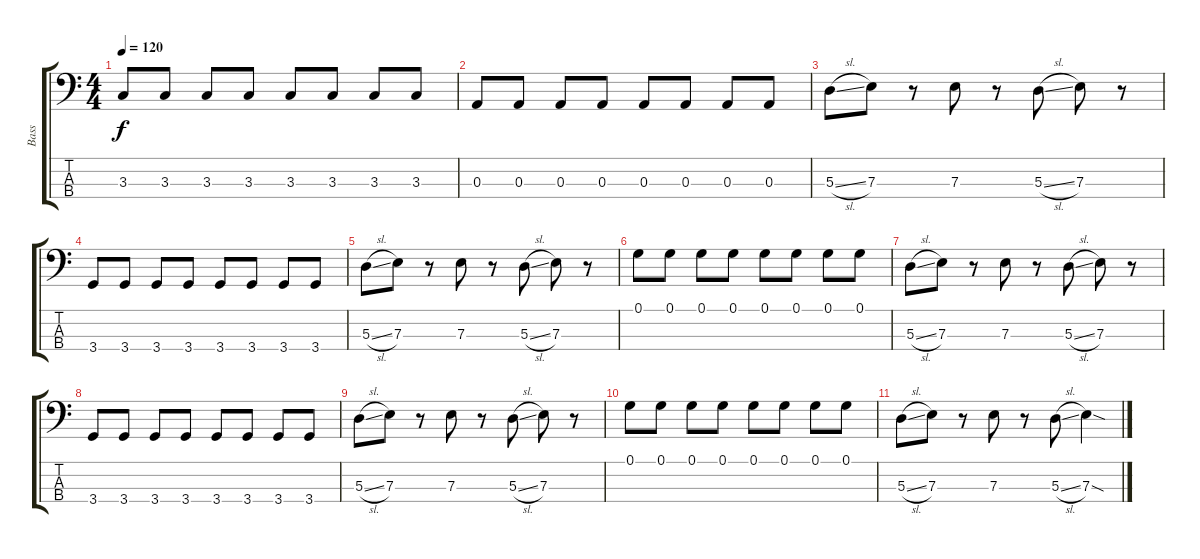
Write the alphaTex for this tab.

\track ("Bass" "Bass") {instrument electricbassfinger}
\staff {score tabs}
\tuning (G2 D2 A1 E1) {hide}
\ts (4 4)
\tempo 120
\clef f4
\ks c
3.3.8{dy f} 3.3.8 3.3.8 3.3.8 3.3.8 3.3.8 3.3.8 3.3.8 |
0.3.8 0.3.8 0.3.8 0.3.8 0.3.8 0.3.8 0.3.8 0.3.8 |
5.3{sl}.8 7.3.8 r.8 7.3.8 r.8 5.3{sl}.8 7.3.8 r.8 |
3.4.8 3.4.8 3.4.8 3.4.8 3.4.8 3.4.8 3.4.8 3.4.8 |
5.3{sl}.8 7.3.8 r.8 7.3.8 r.8 5.3{sl}.8 7.3.8 r.8 |
0.1.8 0.1.8 0.1.8 0.1.8 0.1.8 0.1.8 0.1.8 0.1.8 |
5.3{sl}.8 7.3.8 r.8 7.3.8 r.8 5.3{sl}.8 7.3.8 r.8 |
3.4.8 3.4.8 3.4.8 3.4.8 3.4.8 3.4.8 3.4.8 3.4.8 |
5.3{sl}.8 7.3.8 r.8 7.3.8 r.8 5.3{sl}.8 7.3.8 r.8 |
0.1.8 0.1.8 0.1.8 0.1.8 0.1.8 0.1.8 0.1.8 0.1.8 |
5.3{sl}.8 7.3.8 r.8 7.3.8 r.8 5.3{sl}.8 7.3{sod}.4
